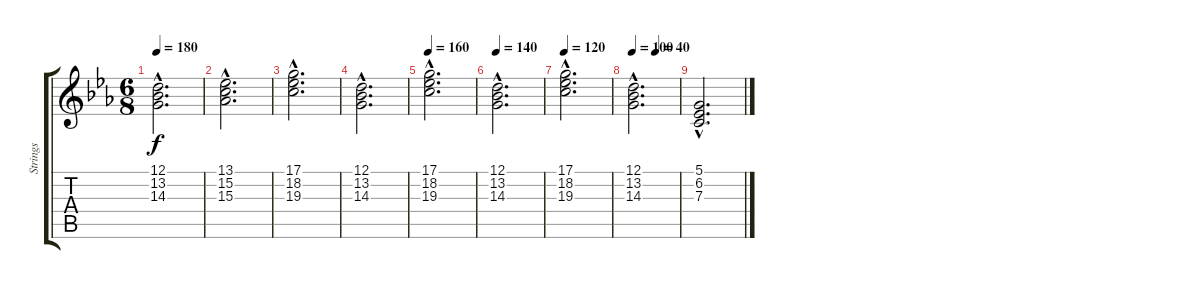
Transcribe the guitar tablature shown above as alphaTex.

\track ("Strings" "Strings") {instrument stringensemble1}
\staff {score tabs}
\tuning (D4 A3 F3 C3 G2 D2) {hide}
\ts (6 8)
\tempo 180
\clef g2
\ks cminor
(12.1{hac} 13.2{hac} 14.3{hac}).2{d dy f} |
(13.1{hac} 15.2{hac} 15.3{hac}).2{d} |
(17.1{hac} 18.2{hac} 19.3{hac}).2{d} |
(12.1{hac} 13.2{hac} 14.3{hac}).2{d} |
\tempo 160
(17.1{hac} 18.2{hac} 19.3{hac}).2{d} |
\tempo 140
(12.1{hac} 13.2{hac} 14.3{hac}).2{d} |
\tempo 120
(17.1{hac} 18.2{hac} 19.3{hac}).2{d} |
\tempo 100
\tempo (40 0.5)
(12.1{hac} 13.2{hac} 14.3{hac}).2{d} |
(5.1{hac} 6.2{hac} 7.3{hac}).2{d}
